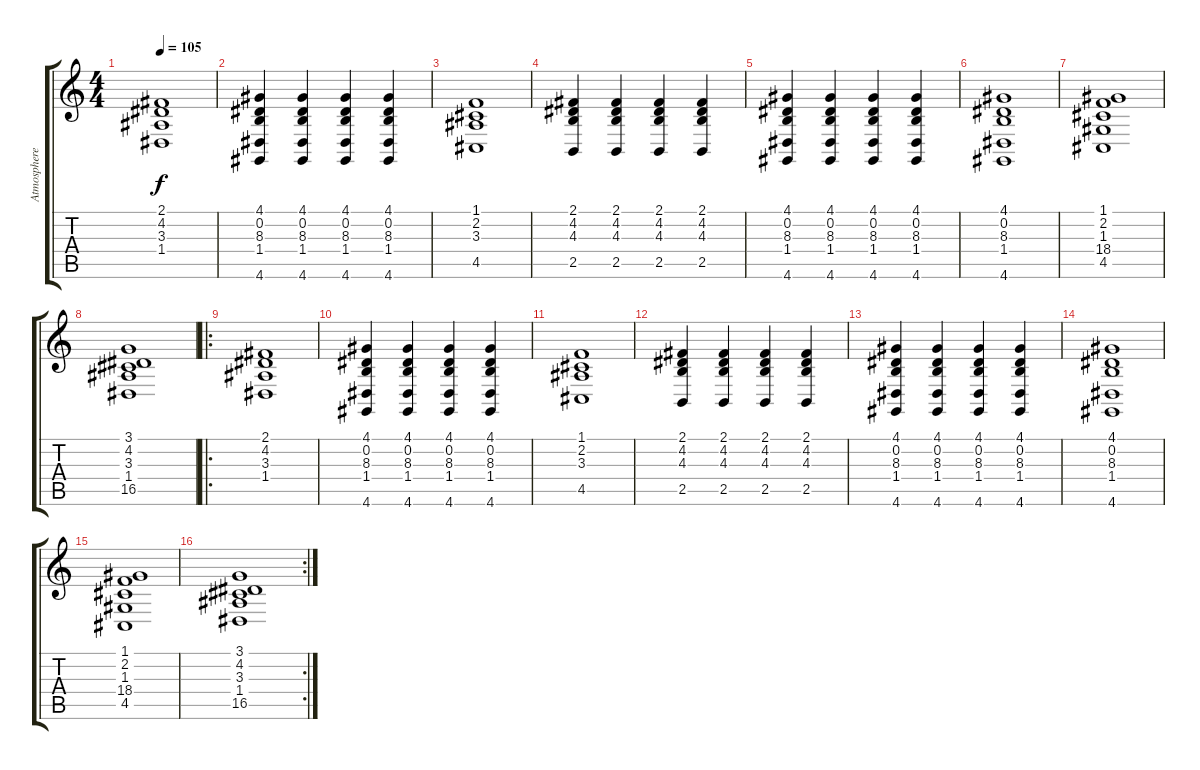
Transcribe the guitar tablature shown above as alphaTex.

\track ("Atmosphere" "Atmosphere") {instrument pad2warm}
\staff {score tabs}
\tuning (E4 B3 G3 D3 A2 E2) {hide}
\ts (4 4)
\tempo 105
\clef g2
\ks c
(2.1 4.2 3.3 1.4).1{dy f} |
(4.1 0.2 8.3 1.4 4.6).4 (4.1 0.2 8.3 1.4 4.6).4 (4.1 0.2 8.3 1.4 4.6).4 (4.1 0.2 8.3 1.4 4.6).4 |
(1.1 2.2 3.3 4.5).1 |
(2.1 4.2 4.3 2.5).4 (2.1 4.2 4.3 2.5).4 (2.1 4.2 4.3 2.5).4 (2.1 4.2 4.3 2.5).4 |
(4.1 0.2 8.3 1.4 4.6).4 (4.1 0.2 8.3 1.4 4.6).4 (4.1 0.2 8.3 1.4 4.6).4 (4.1 0.2 8.3 1.4 4.6).4 |
(4.1 0.2 8.3 1.4 4.6).1 |
(1.1 2.2 1.3 18.4 4.5).1 |
(3.1 4.2 3.3 1.4 16.5).1 |
\ro
(2.1 4.2 3.3 1.4).1 |
(4.1 0.2 8.3 1.4 4.6).4 (4.1 0.2 8.3 1.4 4.6).4 (4.1 0.2 8.3 1.4 4.6).4 (4.1 0.2 8.3 1.4 4.6).4 |
(1.1 2.2 3.3 4.5).1 |
(2.1 4.2 4.3 2.5).4 (2.1 4.2 4.3 2.5).4 (2.1 4.2 4.3 2.5).4 (2.1 4.2 4.3 2.5).4 |
(4.1 0.2 8.3 1.4 4.6).4 (4.1 0.2 8.3 1.4 4.6).4 (4.1 0.2 8.3 1.4 4.6).4 (4.1 0.2 8.3 1.4 4.6).4 |
(4.1 0.2 8.3 1.4 4.6).1 |
(1.1 2.2 1.3 18.4 4.5).1 |
\rc 2
(3.1 4.2 3.3 1.4 16.5).1
